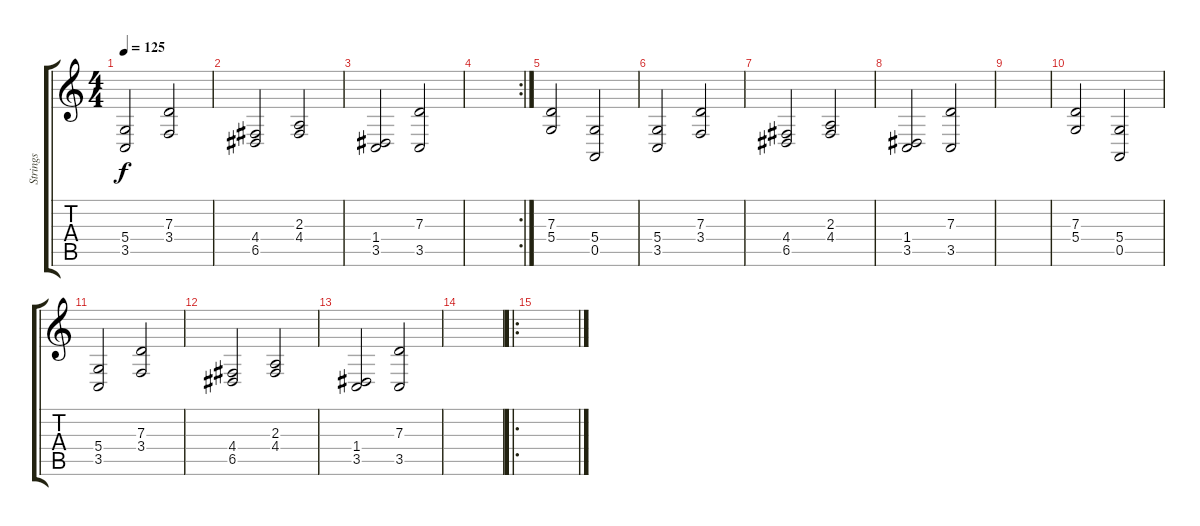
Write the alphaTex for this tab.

\track ("Strings" "Strings") {instrument stringensemble1}
\staff {score tabs}
\tuning (E4 B3 G3 D3 A2 E2) {hide}
\ts (4 4)
\tempo 125
\clef g2
\ks c
(5.4 3.5).2{dy f} (7.3 3.4).2 |
(4.4 6.5).2 (2.3 4.4).2 |
(1.4 3.5).2 (7.3 3.5).2 |
\rc 2
|
(7.3 5.4).2 (5.4 0.5).2 |
(5.4 3.5).2 (7.3 3.4).2 |
(4.4 6.5).2 (2.3 4.4).2 |
(1.4 3.5).2 (7.3 3.5).2 |
|
(7.3 5.4).2 (5.4 0.5).2 |
(5.4 3.5).2 (7.3 3.4).2 |
(4.4 6.5).2 (2.3 4.4).2 |
(1.4 3.5).2 (7.3 3.5).2 |
|
\ro
